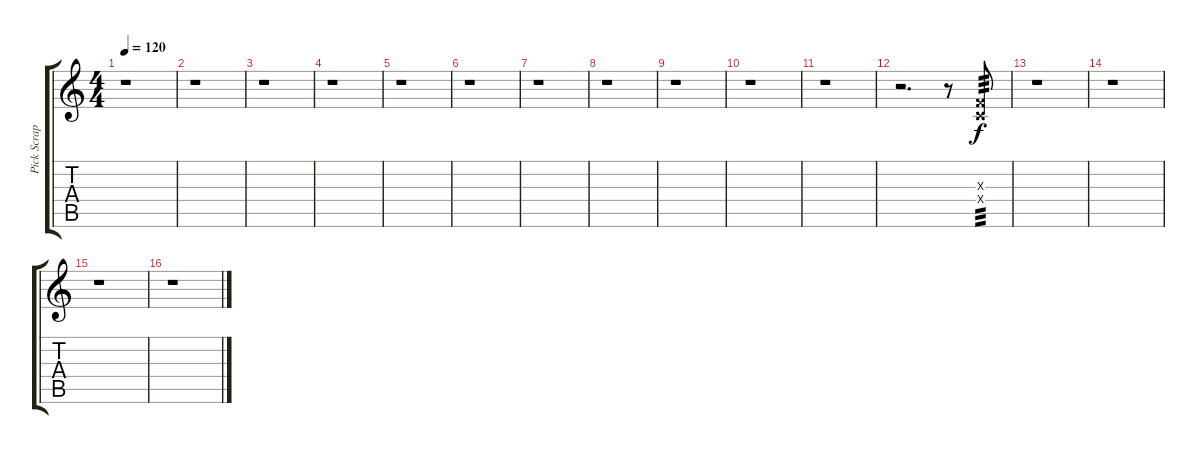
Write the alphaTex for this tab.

\track ("Pick Scrapes" "Pick Scrap") {instrument guitarfretnoise}
\staff {score tabs}
\tuning (D4 A3 F3 C3 G2 D2) {hide}
\ts (4 4)
\tempo 120
\clef g2
\ks c
r.1{dy f} |
r.1 |
r.1 |
r.1 |
r.1 |
r.1 |
r.1 |
r.1 |
r.1 |
r.1 |
r.1 |
r.2{d} r.8 (12.3{x} 12.4{x}).8{tp 3} |
r.1 |
r.1 |
r.1 |
r.1
